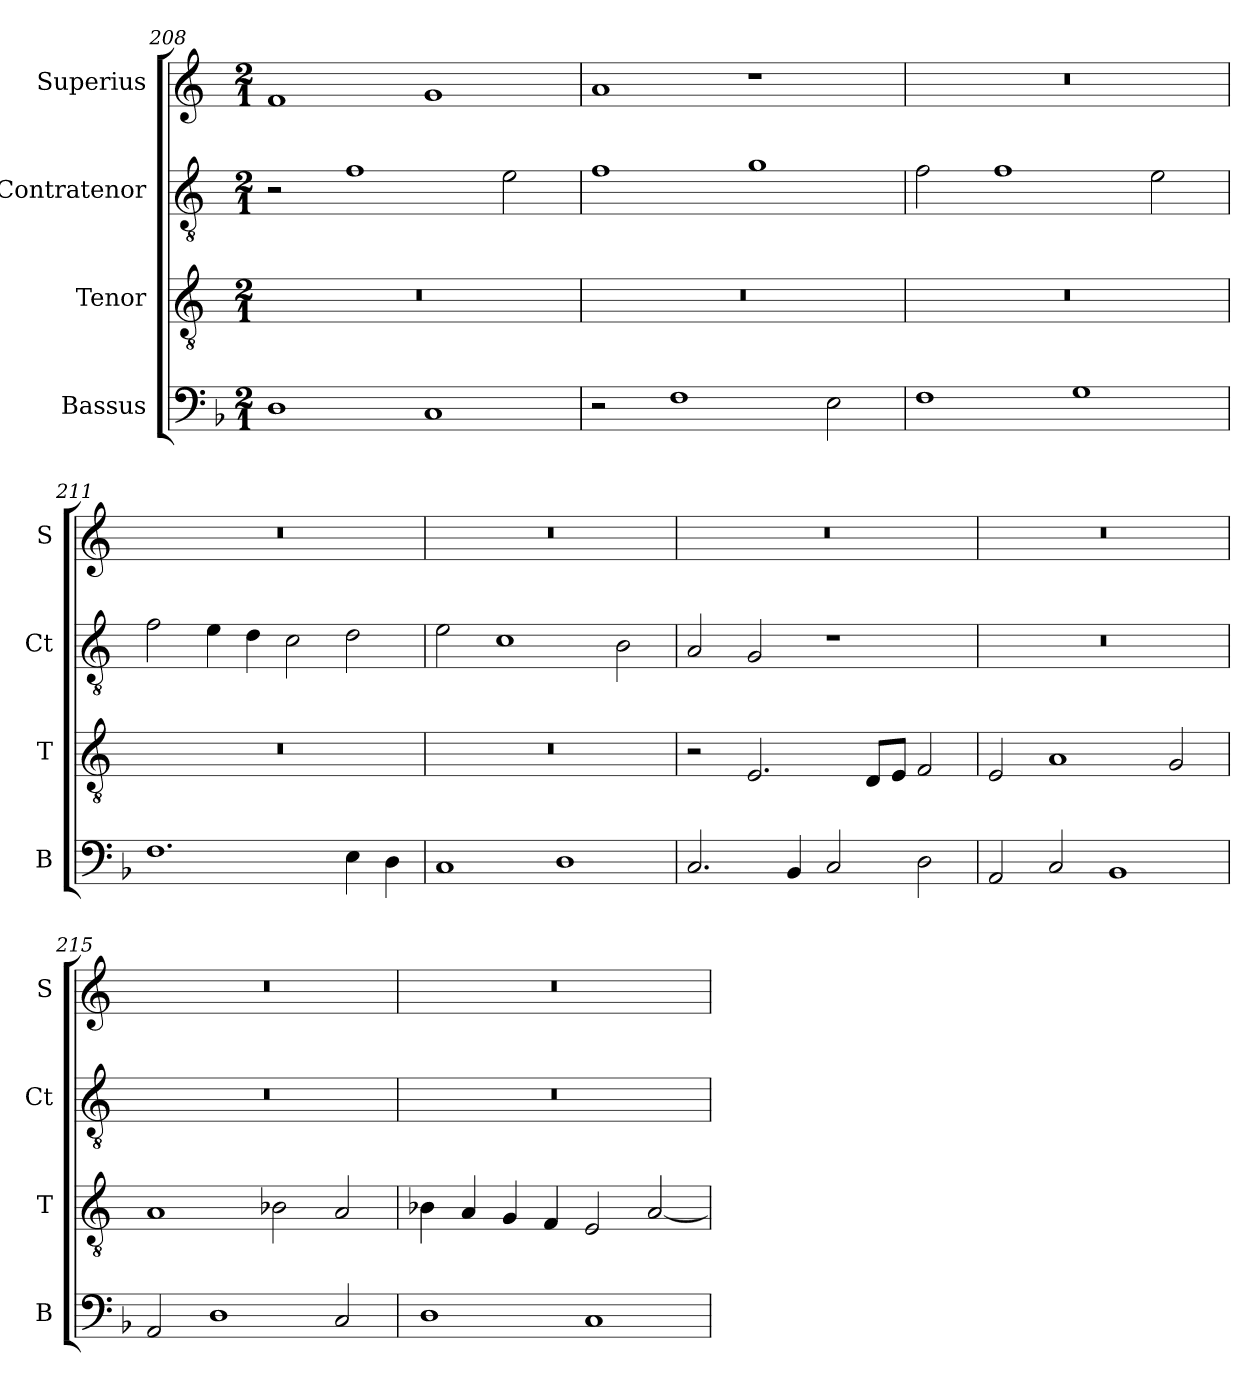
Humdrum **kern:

**kern	**kern	**kern	**kern
*part4	*part3	*part2	*part1
*staff4	*staff3	*staff2	*staff1
*I"Bassus	*I"Tenor	*I"Contratenor	*I"Superius
*I'B	*I'T	*I'Ct	*I'S
*clefF4	*clefGv2	*clefGv2	*clefG2
*k[b-]	*k[]	*k[]	*k[]
*M2/1	*M2/1	*M2/1	*M2/1
=208	=208	=208	=208
1D	0r	2r	1f
.	.	1f	.
1C	.	.	1g
.	.	2e\	.
=209	=209	=209	=209
2r	0r	1f	1a
1F	.	.	.
.	.	1g	1r
2E\	.	.	.
=210	=210	=210	=210
1F	0r	2f\	0r
.	.	1f	.
1G	.	.	.
.	.	2e\	.
=211	=211	=211	=211
1.F	0r	2f\	0r
.	.	4e\	.
.	.	4d\	.
.	.	2c\	.
4E\	.	2d\	.
4D\	.	.	.
=212	=212	=212	=212
1C	0r	2e\	0r
.	.	1c	.
1D	.	.	.
.	.	2B\	.
=213	=213	=213	=213
2.C/	2r	2A/	0r
.	2.E/	2G/	.
4BB-/	.	.	.
2C/	.	1r	.
.	8D/L	.	.
.	8E/J	.	.
2D\	2F/	.	.
=214	=214	=214	=214
2AA/	2E/	0r	0r
2C/	1A	.	.
1BB-	.	.	.
.	2G/	.	.
=215	=215	=215	=215
2AA/	1A	0r	0r
1D	.	.	.
.	2B-X\	.	.
2C/	2A/	.	.
=216	=216	=216	=216
1D	4B-X\	0r	0r
.	4A/	.	.
.	4G/	.	.
.	4F/	.	.
1C	2E/	.	.
.	[2A/	.	.
=	=	=	=
*-	*-	*-	*-
